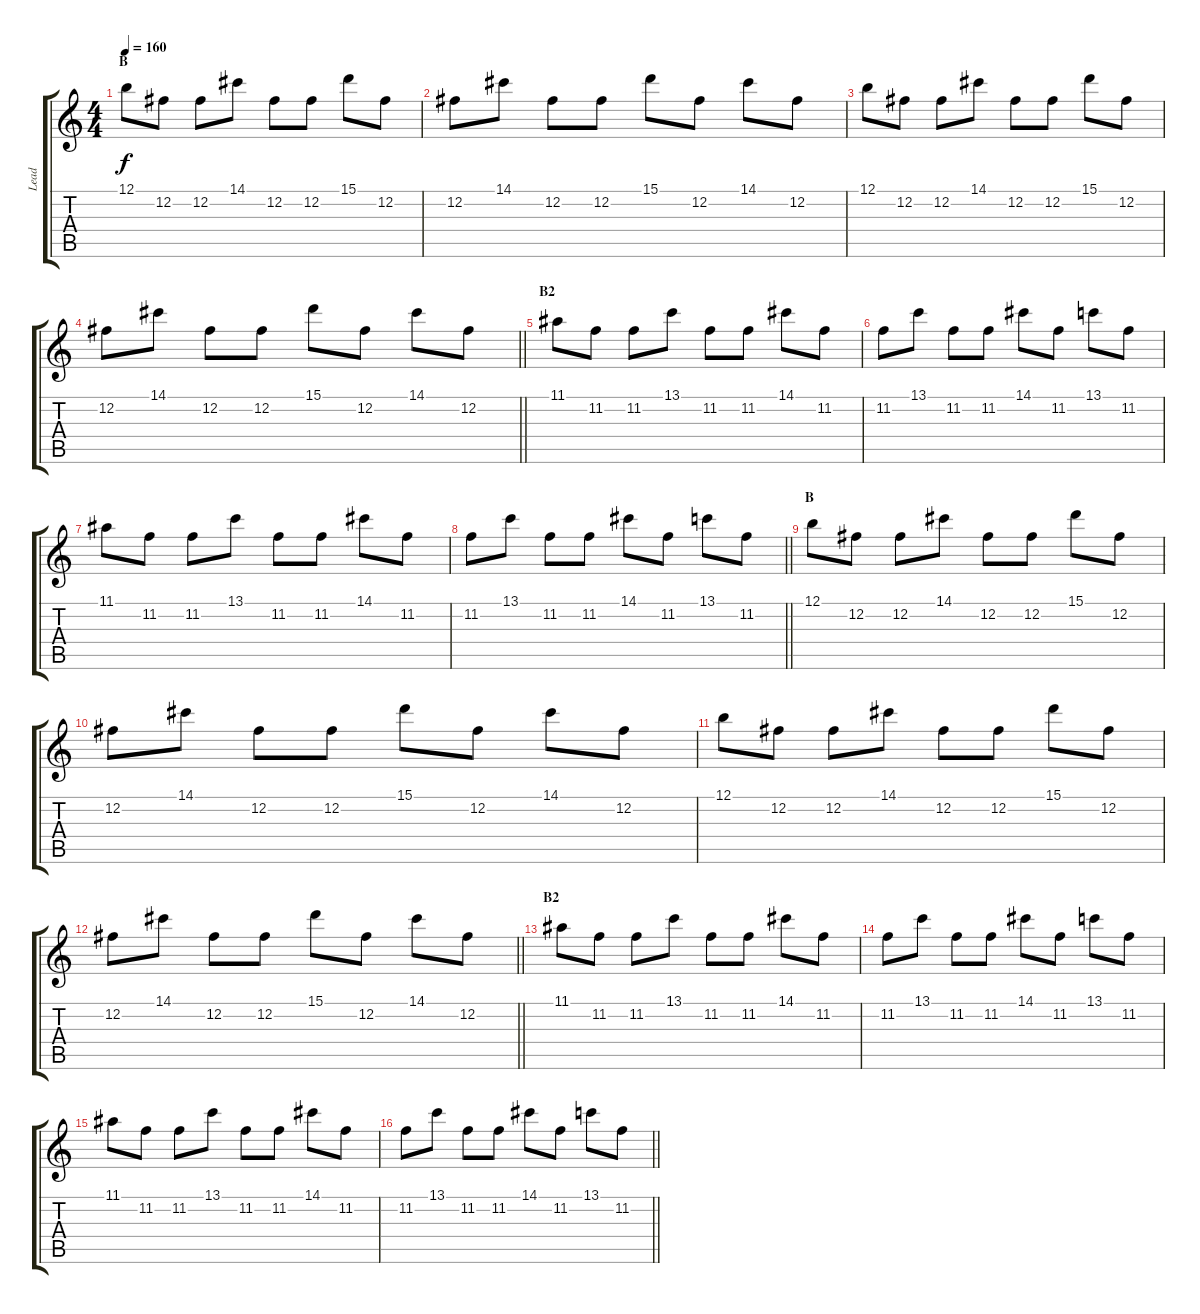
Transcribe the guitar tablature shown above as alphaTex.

\track ("Lead" "Lead") {instrument distortionguitar}
\staff {score tabs}
\tuning (B3 Gb3 D3 A2 E2 B1) {hide}
\ts (4 4)
\section ("" "B")
\tempo 160
\clef g2
\ks c
12.1.8{dy f} 12.2.8 12.2.8 14.1.8 12.2.8 12.2.8 15.1.8 12.2.8 |
12.2.8 14.1.8 12.2.8 12.2.8 15.1.8 12.2.8 14.1.8 12.2.8 |
12.1.8 12.2.8 12.2.8 14.1.8 12.2.8 12.2.8 15.1.8 12.2.8 |
\barLineRight lightlight
12.2.8 14.1.8 12.2.8 12.2.8 15.1.8 12.2.8 14.1.8 12.2.8 |
\section ("" "B2")
11.1.8 11.2.8 11.2.8 13.1.8 11.2.8 11.2.8 14.1.8 11.2.8 |
11.2.8 13.1.8 11.2.8 11.2.8 14.1.8 11.2.8 13.1.8 11.2.8 |
11.1.8 11.2.8 11.2.8 13.1.8 11.2.8 11.2.8 14.1.8 11.2.8 |
\barLineRight lightlight
11.2.8 13.1.8 11.2.8 11.2.8 14.1.8 11.2.8 13.1.8 11.2.8 |
\section ("" "B")
12.1.8 12.2.8 12.2.8 14.1.8 12.2.8 12.2.8 15.1.8 12.2.8 |
12.2.8 14.1.8 12.2.8 12.2.8 15.1.8 12.2.8 14.1.8 12.2.8 |
12.1.8 12.2.8 12.2.8 14.1.8 12.2.8 12.2.8 15.1.8 12.2.8 |
\barLineRight lightlight
12.2.8 14.1.8 12.2.8 12.2.8 15.1.8 12.2.8 14.1.8 12.2.8 |
\section ("" "B2")
11.1.8 11.2.8 11.2.8 13.1.8 11.2.8 11.2.8 14.1.8 11.2.8 |
11.2.8 13.1.8 11.2.8 11.2.8 14.1.8 11.2.8 13.1.8 11.2.8 |
11.1.8 11.2.8 11.2.8 13.1.8 11.2.8 11.2.8 14.1.8 11.2.8 |
\barLineRight lightlight
11.2.8 13.1.8 11.2.8 11.2.8 14.1.8 11.2.8 13.1.8 11.2.8
